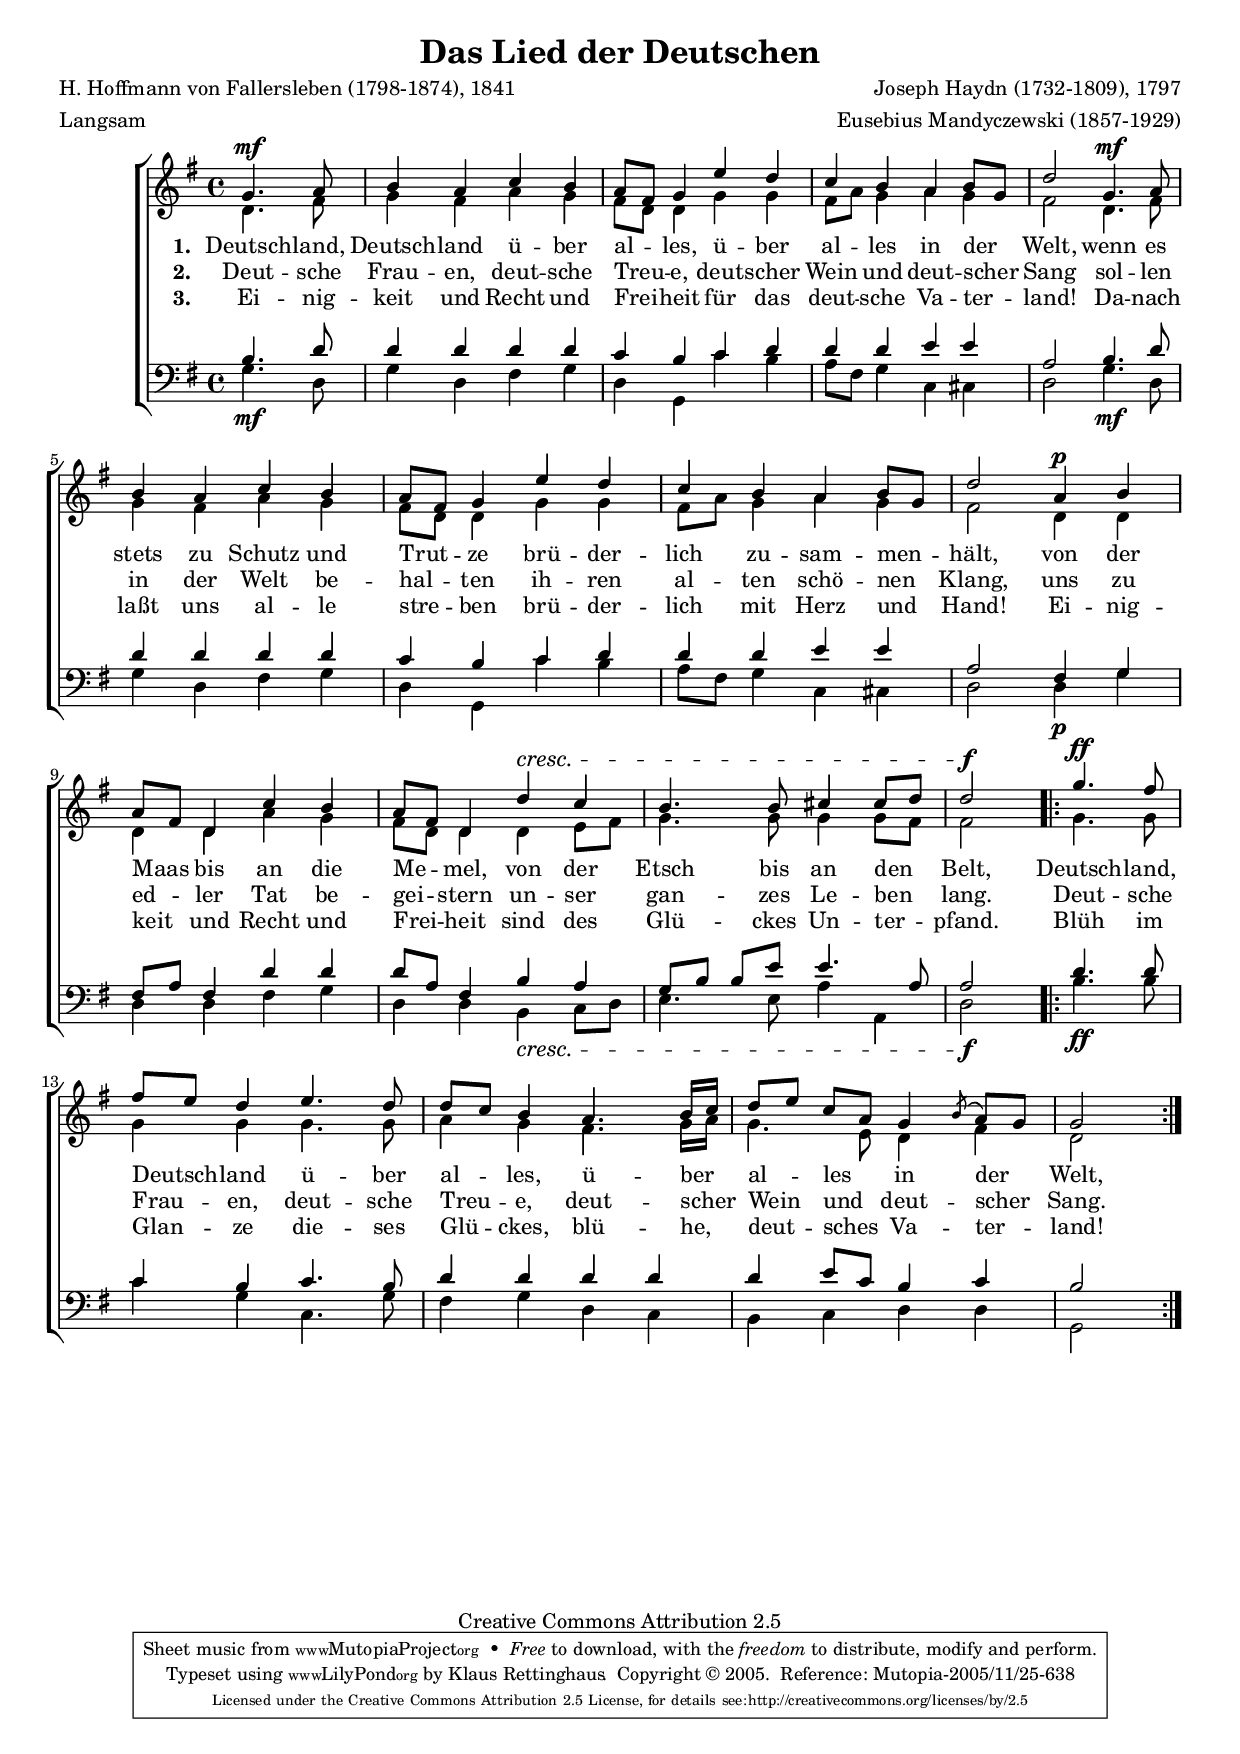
\include "deutsch.ly" 

#(set-global-staff-size 17.82) 

\version "2.6.4" 

global = { \key g \major \time 4/4 } 

SDeutschlandlied = \relative g' 
	{ 
	\partial 2 
	g4.\mf a8 h4 a c h a8[ fis] g4 
	e'4 d c h a h8[ g] d'2 
	g,4.\mf a8 h4 a c h a8[ fis] g4 
	e'4 d c h a h8[ g] d'2 
	a4\p h a8[ fis] d4 c' h a8[ fis] d4 
	\setTextCresc 
	d'4\< c h4. h8 cis4 cis8[ d] d2\f 
	\bar "|:" 
	g4.\ff fis8 fis[ e] d4 
	e4. d8 d[ c] h4 
	a4. h16[ c] d8[ e] c[ a] g4 \acciaccatura{h8} a[ g] g2 
	\bar ":|" 
	} 

ADeutschlandlied = \relative g' 
	{ 
	\partial 2 
	d4. fis8 g4 fis a g fis8[ d] d4 
	g4 g fis8[ a] g4 a g fis2 
	d4. fis8 g4 fis a g fis8[ d] d4 
	g4 g fis8[ a] g4 a g fis2 
	d4 d d d a' g fis8[ d] d4 
	d4 e8[ fis] g4. g8 g4 g8[ fis] fis2 
	\bar "|:" 
	g4. g8 g4 g 
	g4. g8 a4 g 
	fis4. g16[ a] g4. e8 d4 fis d2 
	\bar ":|" 
	} 

TDeutschlandlied = \relative g 
	{ 
	\partial 2 
	h4. d8 d4 d d d c h 
	c4 d d d e e a,2 
	h4. d8 d4 d d d c h 
	c4 d d d e e a,2 
	fis4 g fis8[ a] fis4 d' d d8[ a] fis4 
	h4 a g8[ h] h[ e] e4. a,8 a2 
	\bar "|:" 
	d4. d8 c4 h 
	c4. h8 d4 d 
	d4 d d e8[ c] h4 c h2 
	\bar ":|" 
	} 

BDeutschlandlied = \relative g 
	{ 
	\partial 2 
	g4.\mf d8 g4 d fis g d g, 
	c'4 h a8[ fis] g4 c, cis d2 
	g4.\mf d8 g4 d fis g d g, 
	c'4 h a8[ fis] g4 c, cis d2 
	d4\p g d d fis g d d 
	\setTextCresc 
	h4\< c8[ d] e4. e8 a4 a,4 d2\f 
	\bar "|:" 
	h'4.\ff h8 c4 g 
	c,4. g'8 fis4 g 
	d4 c h c d d g,2 
	\bar ":|" 
	} 


LDeutschlandliedA = \lyricmode {
\set stanza = "1. " 
Deutsch -- land, Deutsch -- land ü -- ber al -- les, 
ü -- ber al -- les in der Welt, 
wenn es stets zu Schutz und Trut -- ze 
brü -- der -- lich zu -- sam -- men -- hält, 
von der Maas bis an die Me -- mel, 
von der Etsch bis an den Belt, 
Deutsch -- land, Deutsch -- land ü -- ber al -- les, 
ü -- ber al -- les in der Welt, 
} 

LDeutschlandliedB = \lyricmode {
\set stanza = "2. " 
Deut -- sche Frau -- en, deut -- sche Treu -- e, 
deut -- scher Wein und deut -- scher Sang 
sol -- len in der Welt be -- hal -- ten 
ih -- ren al -- ten schö -- nen Klang, 
uns zu ed -- ler Tat be -- gei -- stern 
un -- ser gan -- zes Le -- ben lang. 
Deut -- sche Frau -- en, deut -- sche Treu -- e, 
deut -- scher Wein und deut -- scher Sang. 
} 

LDeutschlandliedC = \lyricmode {
\set stanza = "3. " 
Ei -- nig -- keit und Recht und Frei -- heit 
für das deut -- sche Va -- ter -- land! 
Da -- nach laßt uns al -- le stre -- ben 
brü -- der -- lich mit Herz und Hand! 
Ei -- nig -- keit und Recht und Frei -- heit 
sind des Glü -- ckes Un -- ter -- pfand. 
Blüh im Glan -- ze die -- ses Glü -- ckes, 
blü -- he, deut -- sches Va -- ter -- land!
} 

%--------------------

\header { 
 title = "Das Lied der Deutschen" 
 subtitle = "" 
 composer = "Joseph Haydn (1732-1809), 1797" 
 opus = "" 
 piece = "" 
 meter = "Langsam" 
 arranger = "Eusebius Mandyczewski (1857-1929)" 
 poet = "H. Hoffmann von Fallersleben (1798-1874), 1841" 
 
 kaisernumber = "147"
 comment = "" 
 
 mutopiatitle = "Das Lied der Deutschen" 
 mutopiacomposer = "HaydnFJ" 
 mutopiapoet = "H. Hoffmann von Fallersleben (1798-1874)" 
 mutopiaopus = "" 
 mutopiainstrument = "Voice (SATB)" 
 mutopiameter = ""
 date = "1797" 
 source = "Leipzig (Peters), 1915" 
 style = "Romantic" 
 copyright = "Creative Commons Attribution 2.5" 
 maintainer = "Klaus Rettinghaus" 
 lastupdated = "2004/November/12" 
 
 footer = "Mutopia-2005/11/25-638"
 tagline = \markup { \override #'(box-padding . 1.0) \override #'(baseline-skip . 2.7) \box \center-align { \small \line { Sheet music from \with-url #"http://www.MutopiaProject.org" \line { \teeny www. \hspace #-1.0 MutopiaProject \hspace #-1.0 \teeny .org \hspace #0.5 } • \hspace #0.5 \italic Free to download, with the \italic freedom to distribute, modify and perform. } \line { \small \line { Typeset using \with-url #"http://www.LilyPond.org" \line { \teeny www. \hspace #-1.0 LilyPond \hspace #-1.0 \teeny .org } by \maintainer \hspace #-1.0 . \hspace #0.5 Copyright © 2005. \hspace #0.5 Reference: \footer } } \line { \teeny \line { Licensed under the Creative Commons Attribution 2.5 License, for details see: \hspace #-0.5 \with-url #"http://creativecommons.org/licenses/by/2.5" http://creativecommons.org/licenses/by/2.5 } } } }
} 

\score { 
\context ChoirStaff 
	<< 
	\context Staff = women 
	<< 
	\set Staff.midiInstrument = "voice oohs" 
			\clef "G" 
			\context Voice = Sopran { \voiceOne 
				<< 
				\autoBeamOff 
				\dynamicUp 
				{ \global \SDeutschlandlied } 
				>> } 
			\context Voice = Alt { \voiceTwo 
 				<< 
				\autoBeamOff 
				{ \global \ADeutschlandlied } 
				>> } 
			>> 
	\context Lyrics = verseone 
	\context Lyrics = versetwo 
	\context Lyrics = versethree 
	\context Staff = men 
	<< 
	\set Staff.midiInstrument = "voice oohs" 
			\clef "F" 
			\context Voice = Tenor { \voiceOne 
				<< 
				\autoBeamOff 
				{ \global \TDeutschlandlied } 
				>> } 
			\context Voice = Bass { \voiceTwo 
				<< 
				\autoBeamOff 
				\dynamicDown 
				{ \global \BDeutschlandlied } 
				>> } 
		>> 
	\context Lyrics = verseone \lyricsto Sopran \LDeutschlandliedA 
	\context Lyrics = versetwo \lyricsto Sopran \LDeutschlandliedB 
	\context Lyrics = versethree \lyricsto Sopran \LDeutschlandliedC 
	>> 
\midi { \tempo 4 = 90 } 
\layout { \context {\Staff minimumVerticalExtent = #'(-3 . 3) } } 
} 

